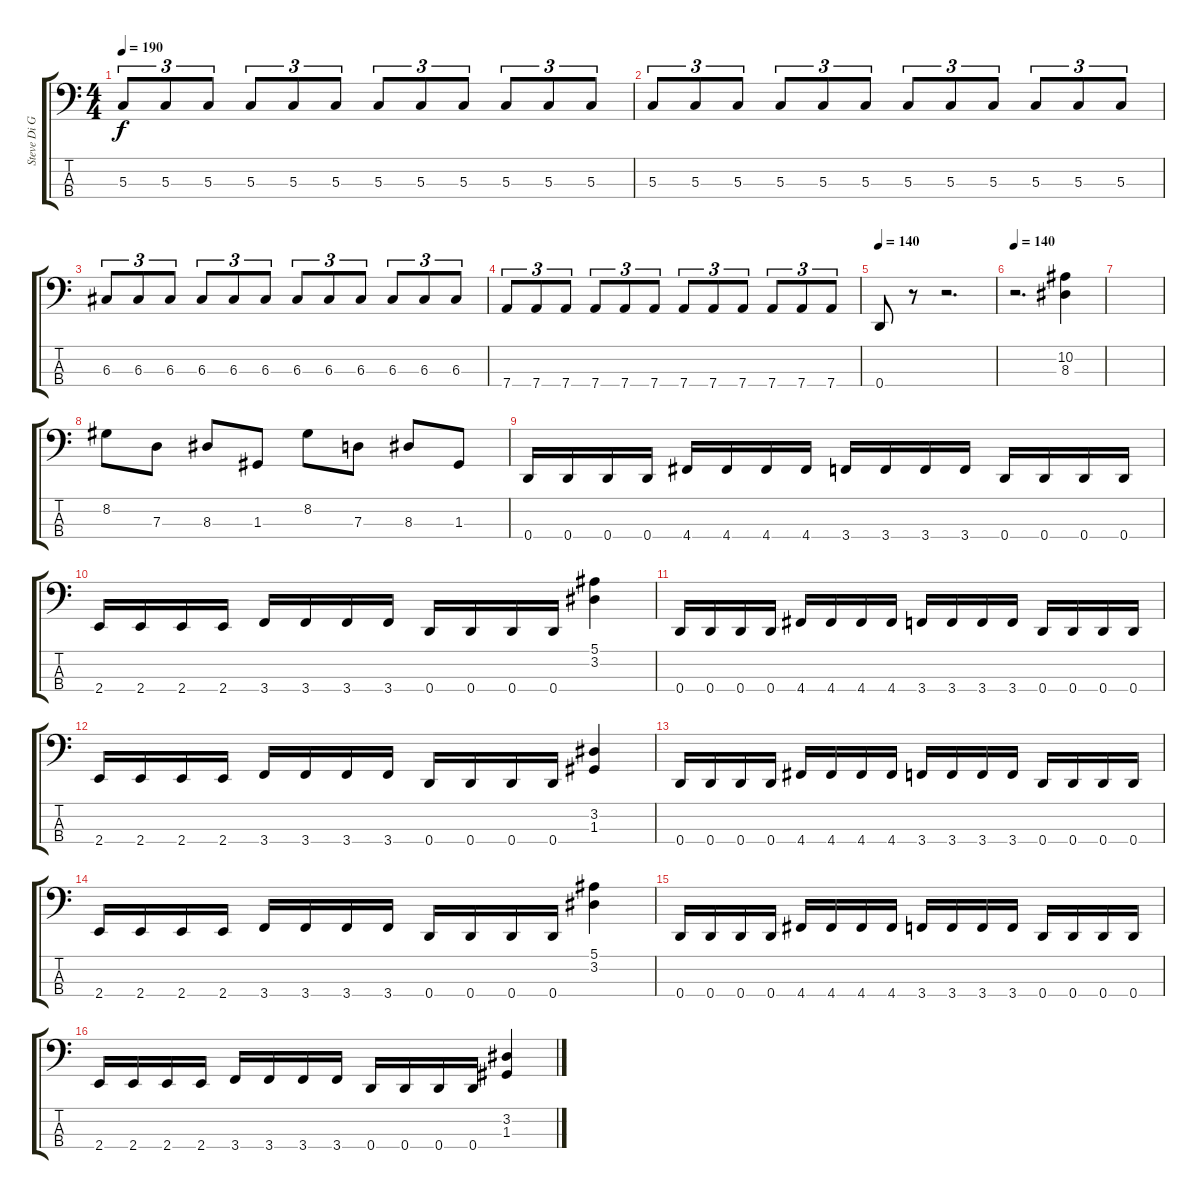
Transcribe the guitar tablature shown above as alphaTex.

\track ("Steve Di Gorgio" "Steve Di G") {instrument fretlessbass}
\staff {score tabs}
\tuning (F2 C2 G1 D1) {hide}
\ts (4 4)
\tempo 190
\clef f4
\ks c
5.3.8{tu (3 2) dy f} 5.3.8{tu (3 2)} 5.3.8{tu (3 2)} 5.3.8{tu (3 2)} 5.3.8{tu (3 2)} 5.3.8{tu (3 2)} 5.3.8{tu (3 2)} 5.3.8{tu (3 2)} 5.3.8{tu (3 2)} 5.3.8{tu (3 2)} 5.3.8{tu (3 2)} 5.3.8{tu (3 2)} |
5.3.8{tu (3 2)} 5.3.8{tu (3 2)} 5.3.8{tu (3 2)} 5.3.8{tu (3 2)} 5.3.8{tu (3 2)} 5.3.8{tu (3 2)} 5.3.8{tu (3 2)} 5.3.8{tu (3 2)} 5.3.8{tu (3 2)} 5.3.8{tu (3 2)} 5.3.8{tu (3 2)} 5.3.8{tu (3 2)} |
6.3.8{tu (3 2)} 6.3.8{tu (3 2)} 6.3.8{tu (3 2)} 6.3.8{tu (3 2)} 6.3.8{tu (3 2)} 6.3.8{tu (3 2)} 6.3.8{tu (3 2)} 6.3.8{tu (3 2)} 6.3.8{tu (3 2)} 6.3.8{tu (3 2)} 6.3.8{tu (3 2)} 6.3.8{tu (3 2)} |
7.4.8{tu (3 2)} 7.4.8{tu (3 2)} 7.4.8{tu (3 2)} 7.4.8{tu (3 2)} 7.4.8{tu (3 2)} 7.4.8{tu (3 2)} 7.4.8{tu (3 2)} 7.4.8{tu (3 2)} 7.4.8{tu (3 2)} 7.4.8{tu (3 2)} 7.4.8{tu (3 2)} 7.4.8{tu (3 2)} |
\tempo 140
0.4.8 r.8 r.2{d} |
\tempo 140
r.2{d} (10.2 8.3).4 |
|
8.2.8{instrument slapbass1} 7.3.8 8.3.8 1.3.8 8.2.8 7.3.8 8.3.8 1.3.8 |
0.4.16{instrument fretlessbass} 0.4.16 0.4.16 0.4.16 4.4.16 4.4.16 4.4.16 4.4.16 3.4.16 3.4.16 3.4.16 3.4.16 0.4.16 0.4.16 0.4.16 0.4.16 |
2.4.16 2.4.16 2.4.16 2.4.16 3.4.16 3.4.16 3.4.16 3.4.16 0.4.16 0.4.16 0.4.16 0.4.16 (5.1 3.2).4 |
0.4.16 0.4.16 0.4.16 0.4.16 4.4.16 4.4.16 4.4.16 4.4.16 3.4.16 3.4.16 3.4.16 3.4.16 0.4.16 0.4.16 0.4.16 0.4.16 |
2.4.16 2.4.16 2.4.16 2.4.16 3.4.16 3.4.16 3.4.16 3.4.16 0.4.16 0.4.16 0.4.16 0.4.16 (3.2 1.3).4 |
0.4.16 0.4.16 0.4.16 0.4.16 4.4.16 4.4.16 4.4.16 4.4.16 3.4.16 3.4.16 3.4.16 3.4.16 0.4.16 0.4.16 0.4.16 0.4.16 |
2.4.16 2.4.16 2.4.16 2.4.16 3.4.16 3.4.16 3.4.16 3.4.16 0.4.16 0.4.16 0.4.16 0.4.16 (5.1 3.2).4 |
0.4.16 0.4.16 0.4.16 0.4.16 4.4.16 4.4.16 4.4.16 4.4.16 3.4.16 3.4.16 3.4.16 3.4.16 0.4.16 0.4.16 0.4.16 0.4.16 |
2.4.16 2.4.16 2.4.16 2.4.16 3.4.16 3.4.16 3.4.16 3.4.16 0.4.16 0.4.16 0.4.16 0.4.16 (3.2 1.3).4
